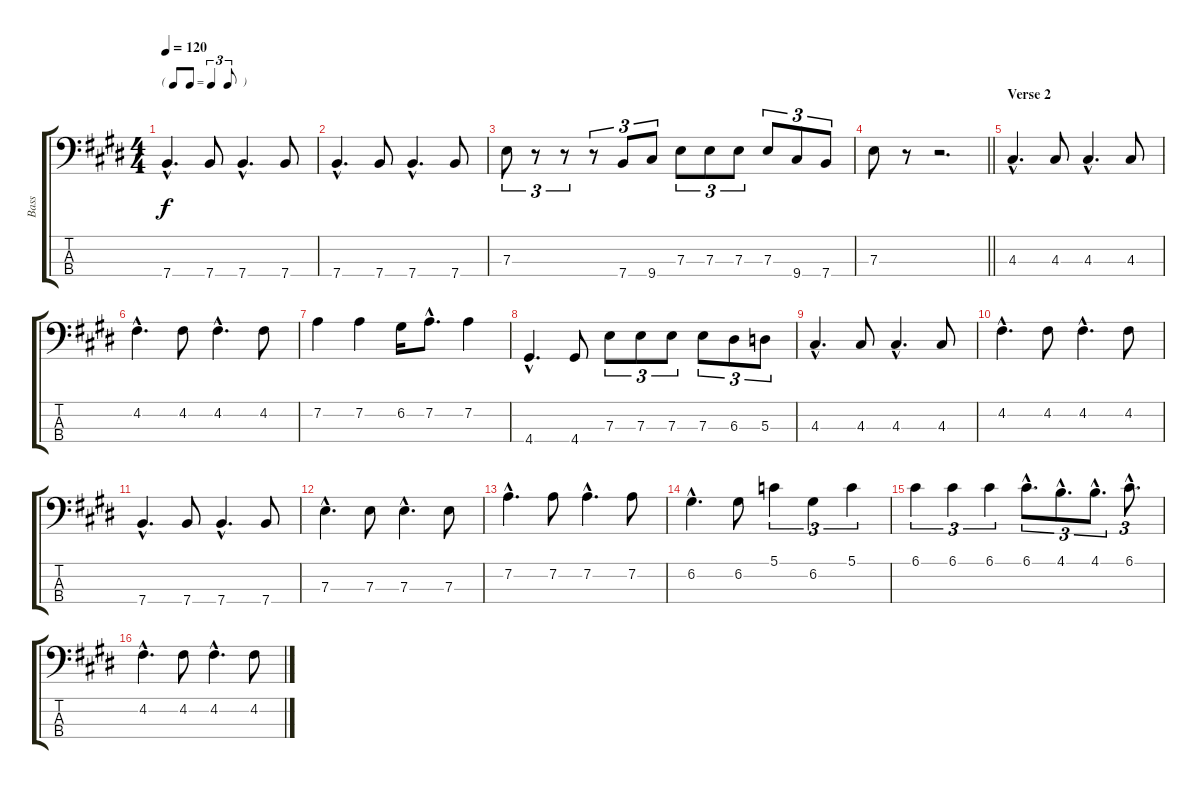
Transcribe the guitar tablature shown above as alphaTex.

\track ("Bass" "Bass") {instrument fretlessbass}
\staff {score tabs}
\tuning (G2 D2 A1 E1) {hide}
\ts (4 4)
\tf triplet8th
\tempo 120
\clef f4
\ks e
7.4{hac}.4{d dy f} 7.4.8 7.4{hac}.4{d} 7.4.8 |
7.4{hac}.4{d} 7.4.8 7.4{hac}.4{d} 7.4.8 |
7.3.8{tu (3 2)} r.8{tu (3 2)} r.8{tu (3 2)} r.8{tu (3 2)} 7.4.8{tu (3 2)} 9.4.8{tu (3 2)} 7.3.8{tu (3 2)} 7.3.8{tu (3 2)} 7.3.8{tu (3 2)} 7.3.8{tu (3 2)} 9.4.8{tu (3 2)} 7.4.8{tu (3 2)} |
\barLineRight lightlight
7.3.8 r.8 r.2{d} |
\section ("" "Verse 2")
4.3{hac}.4{d} 4.3.8 4.3{hac}.4{d} 4.3.8 |
4.2{hac}.4{d} 4.2.8 4.2{hac}.4{d} 4.2.8 |
7.2.4 7.2.4 6.2.16 7.2{hac}.8{d} 7.2.4 |
4.4{hac}.4{d} 4.4.8 7.3.8{tu (3 2)} 7.3.8{tu (3 2)} 7.3.8{tu (3 2)} 7.3.8{tu (3 2)} 6.3.8{tu (3 2)} 5.3.8{tu (3 2)} |
4.3{hac}.4{d} 4.3.8 4.3{hac}.4{d} 4.3.8 |
4.2{hac}.4{d} 4.2.8 4.2{hac}.4{d} 4.2.8 |
7.4{hac}.4{d} 7.4.8 7.4{hac}.4{d} 7.4.8 |
7.3{hac}.4{d} 7.3.8 7.3{hac}.4{d} 7.3.8 |
7.2{hac}.4{d} 7.2.8 7.2{hac}.4{d} 7.2.8 |
6.2{hac}.4{d} 6.2.8 5.1.4{tu (3 2)} 6.2.4{tu (3 2)} 5.1.4{tu (3 2)} |
6.1.4{tu (3 2)} 6.1.4{tu (3 2)} 6.1.4{tu (3 2)} 6.1{hac}.8{d tu (3 2)} 4.1{hac}.8{d tu (3 2)} 4.1{hac}.8{d tu (3 2)} 6.1{hac}.8{d tu (3 2)} |
4.2{hac}.4{d} 4.2.8 4.2{hac}.4{d} 4.2.8
